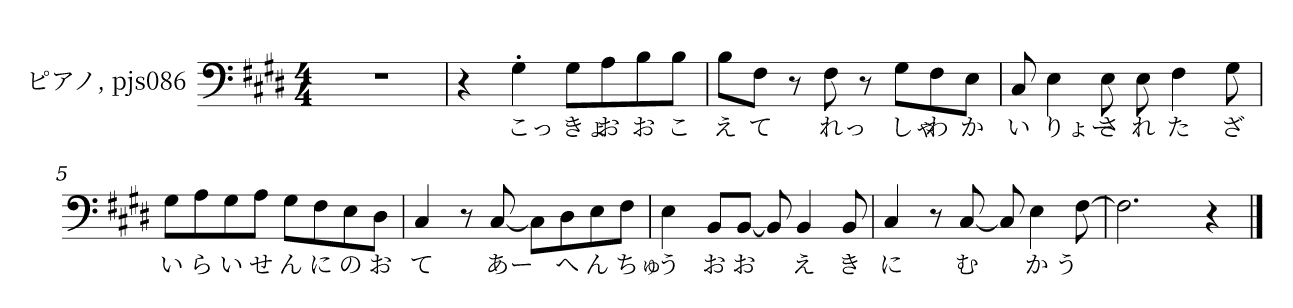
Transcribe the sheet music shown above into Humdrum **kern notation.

**kern	**text
*part1	*part1
*staff1	*staff1
*I"ピアノ, pjs086	*
*clefF4	*
*k[f#c#g#d#]	*
*M4/4	*
*MM100	*
=1	=1
1r	.
=2	=2
4r	.
!	!LO:LY:b
4G#'\	こっ
!	!LO:LY:b
8G#\L	きょ
!	!LO:LY:b
8A\	お
!	!LO:LY:b
8B\	お
!	!LO:LY:b
8B\J	こ
=3	=3
!	!LO:LY:b
8B\L	え
!	!LO:LY:b
8F#\J	て
8r	.
!	!LO:LY:b
8F#\	れっ
8r	.
!	!LO:LY:b
8G#\L	しゃ
!	!LO:LY:b
8F#\	わ
!	!LO:LY:b
8E\J	か
=4	=4
!	!LO:LY:b
8C#/	い
!	!LO:LY:b
4E\	りょー
!	!LO:LY:b
8E\	さ
!	!LO:LY:b
8E\	れ
!	!LO:LY:b
4F#\	た
!	!LO:LY:b
8G#\	ざ
=5	=5
!	!LO:LY:b
8G#\L	い
!	!LO:LY:b
8A\	ら
!	!LO:LY:b
8G#\	い
!	!LO:LY:b
8A\J	せ
!	!LO:LY:b
8G#\L	ん
!	!LO:LY:b
8F#\	に
!	!LO:LY:b
8E\	の
!	!LO:LY:b
8D#\J	お
!!LO:LB:g=z
=6	=6
!	!LO:LY:b
4C#/	て
8r	.
!	!LO:LY:b
[8C#/	あー
8C#\L]	.
!	!LO:LY:b
8D#\	へ
!	!LO:LY:b
8E\	ん
!	!LO:LY:b
8F#\J	ちゅ
=7	=7
!	!LO:LY:b
4E\	う
!	!LO:LY:b
8BB/L	お
!	!LO:LY:b
[8BB/J	お
8BB/]	.
!	!LO:LY:b
4BB/	え
!	!LO:LY:b
8BB/	き
=8	=8
!	!LO:LY:b
4C#/	に
8r	.
!	!LO:LY:b
[8C#/	む
8C#/]	.
!	!LO:LY:b
4E\	か
!	!LO:LY:b
[8F#\	う
=9	=9
2.F#\]	.
4r	.
==	==
*-	*-
